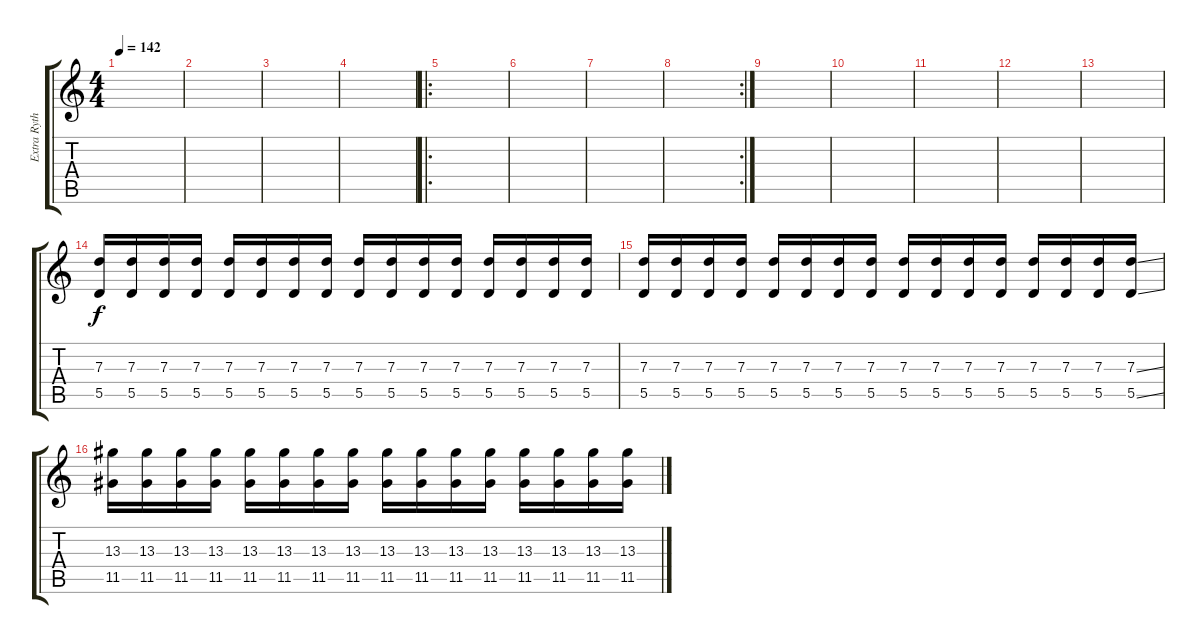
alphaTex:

\track ("Extra Rythm" "Extra Ryth") {instrument distortionguitar}
\staff {score tabs}
\tuning (E4 B3 G3 D3 A2 D2) {hide}
\ts (4 4)
\tempo 142
\clef g2
\ks c
|
|
|
|
\ro
|
|
|
\rc 2
|
|
|
|
|
|
(7.3 5.5).16 (7.3 5.5).16 (7.3 5.5).16 (7.3 5.5).16 (7.3 5.5).16 (7.3 5.5).16 (7.3 5.5).16 (7.3 5.5).16 (7.3 5.5).16 (7.3 5.5).16 (7.3 5.5).16 (7.3 5.5).16 (7.3 5.5).16 (7.3 5.5).16 (7.3 5.5).16 (7.3 5.5).16 |
(7.3 5.5).16 (7.3 5.5).16 (7.3 5.5).16 (7.3 5.5).16 (7.3 5.5).16 (7.3 5.5).16 (7.3 5.5).16 (7.3 5.5).16 (7.3 5.5).16 (7.3 5.5).16 (7.3 5.5).16 (7.3 5.5).16 (7.3 5.5).16 (7.3 5.5).16 (7.3 5.5).16 (7.3{ss} 5.5{ss}).16 |
(13.3 11.5).16 (13.3 11.5).16 (13.3 11.5).16 (13.3 11.5).16 (13.3 11.5).16 (13.3 11.5).16 (13.3 11.5).16 (13.3 11.5).16 (13.3 11.5).16 (13.3 11.5).16 (13.3 11.5).16 (13.3 11.5).16 (13.3 11.5).16 (13.3 11.5).16 (13.3 11.5).16 (13.3{ss} 11.5{ss}).16
